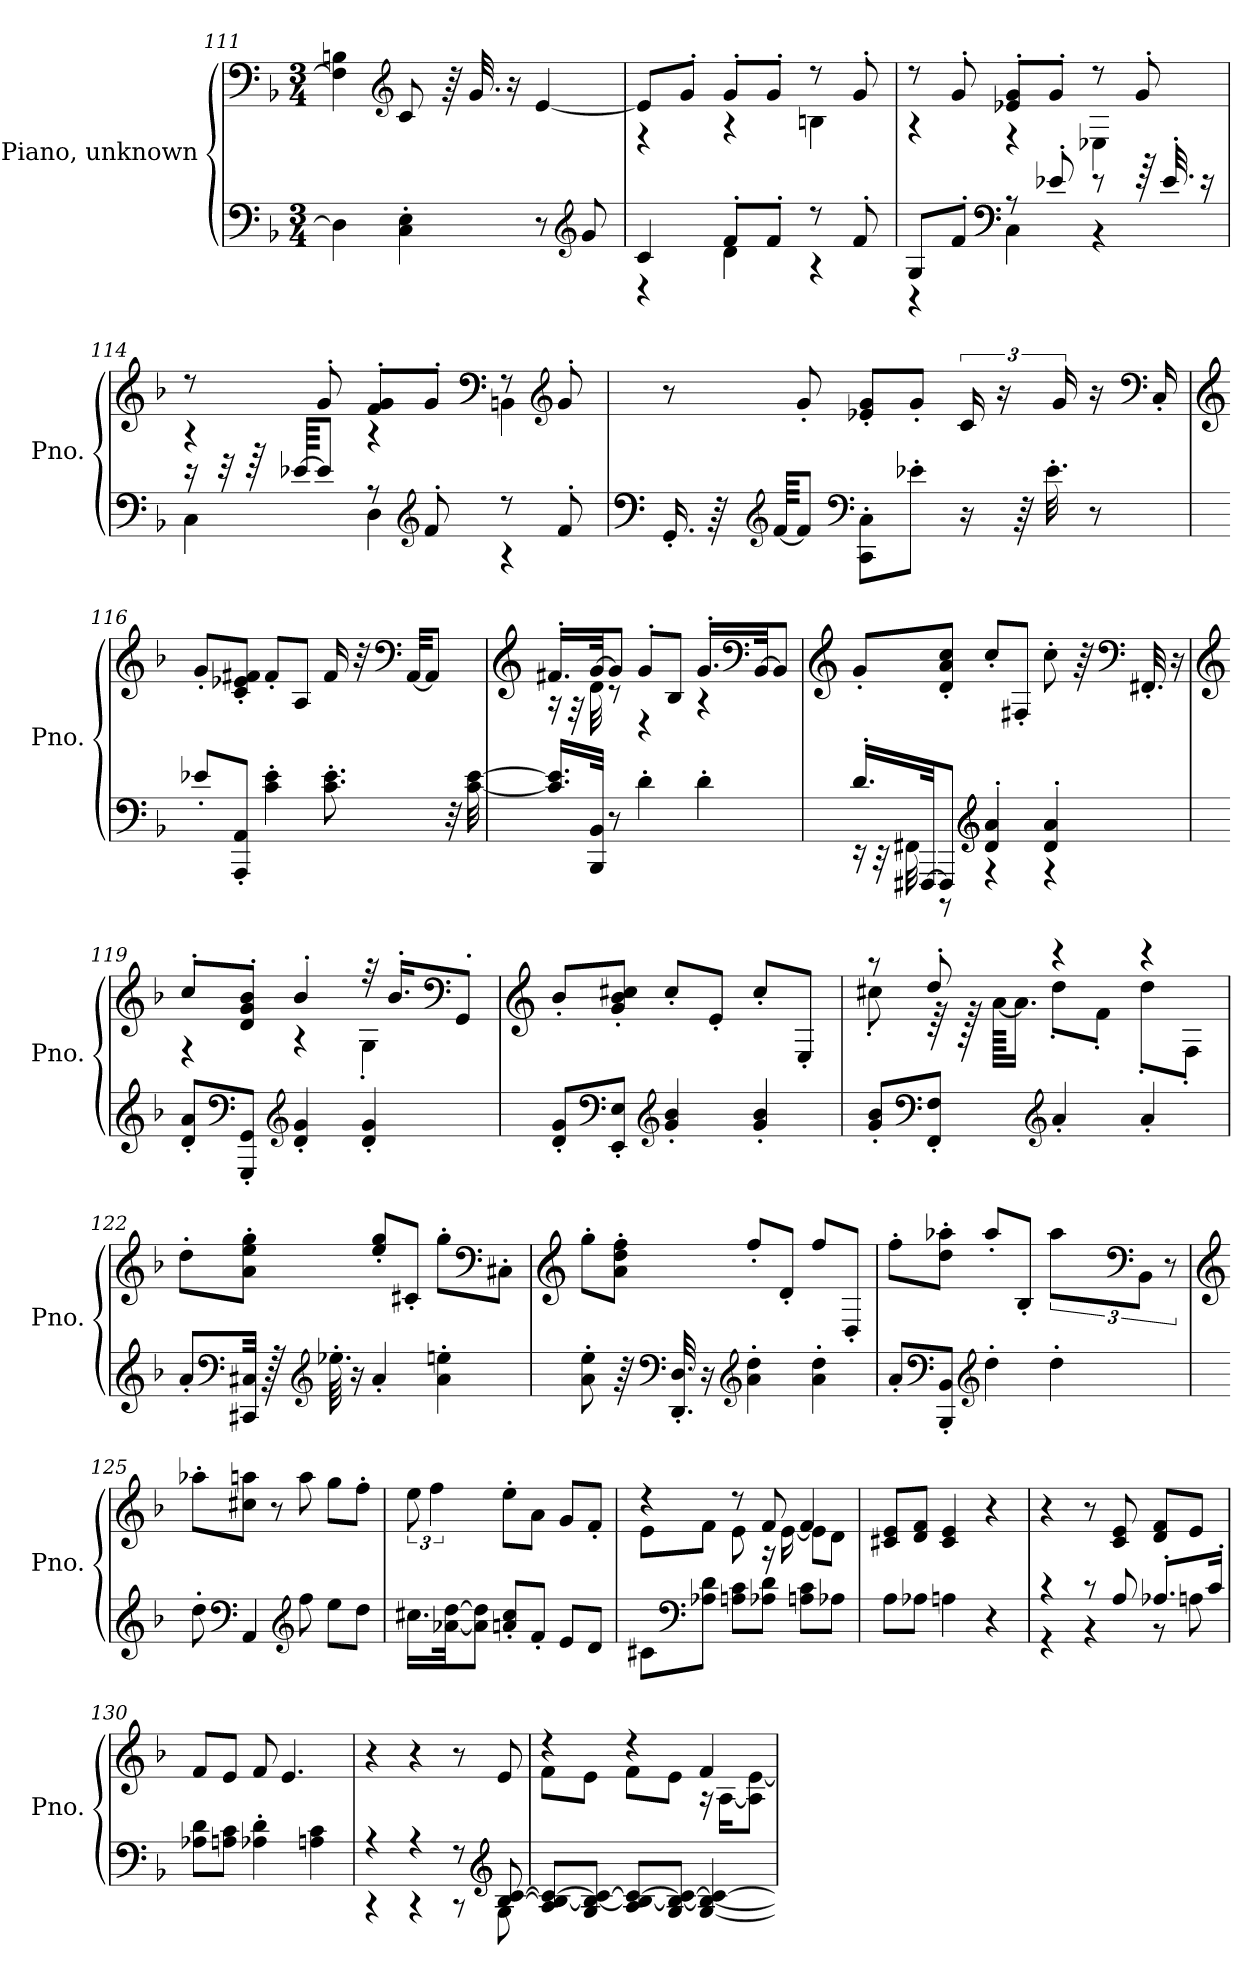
**kern	**kern
*part1	*part1
*staff2	*staff1
*I"Piano, unknown	*
*I'Pno.	*
*clefF4	*clefF4
*k[b-]	*k[b-]
*M3/4	*M3/4
=111	=111
4D\]	4F\] 4Bn\
*	*clefG2
4C\' 4E\'	8c/
.	64r
.	32.g/
.	16r
8r	[4e/
*clefG2	*
8g/	.
!!LO:LB:g=z
=112	=112
*^	*^
4c/	4r	8e/L]	4r
.	.	8g'/J	.
8f'/L	4d\	8g'/L	4r
8f'/J	.	8g'/J	.
8r	4r	8r	4Bn\
8f'/	.	8g'/	.
=113	=113	=113	=113
8G/L	4r	8r	4r
8f'/J	.	8g'/	.
*clefF4	*	*	*
8r	4C\	8e-X/' 8g/'L	4r
8e-X'/	.	8g'/J	.
8r	4r	8r	4E-X\
64r	.	8g'/	.
32.e-'/	.	.	.
16r	.	.	.
=114	=114	=114	=114
16r	4C\	8r	4r
32r	.	.	.
64r	.	.	.
[64e-X/KKKL	.	.	.
8e-/J]	.	8g'/	.
8r	4D\	8f/' 8g/'L	4r
*clefG2	*	*	*
8f'/	.	8g'/J	.
*	*	*clefF4	*
8r	4r	8r	4BBn\
*	*	*clefG2	*
8f'/	.	8g'/	.
*v	*v	*	*
*	*v	*v
!!LO:PB:g=z
=115	=115
*clefF4	*
16.GG'/	8r
64r	.
*clefG2	*
[64f/KKKL	.
8f/J]	8g'/
*clefF4	*
8CC\' 8C\'L	8e-X/' 8g/'L
8e-X'\J	8g'/J
16r	24c/
.	24r
64r	.
32.e-'\	.
.	24g/
8r	16r
*	*clefF4
.	16C'/
=116	=116
*	*clefG2
8e-X'/L	8g'/L
8AAA/' 8AA/'J	8c/' 8e-X/' 8f#X/'J
4c\' 4e-\'	8f#'/L
.	8A/J
8.c\' 8.e-\'	16f#/
.	32r
*	*clefF4
.	[32AA/KKL
.	8AA/J]
32r	.
[32c\ [32e-\	.
!!LO:LB:g=z
=117	=117
*	*clefG2
*	*^
16.c/] 16.e-/]LL	16.f#X'/LL	16r
.	.	32r
32BBB-/ 32BB-/JJk	[32g/JK	32d\
8r	8g/J]	8r
4d'\	8g'/L	4r
.	8B-/J	.
4d'\	16.g'/LL	4r
*	*clefF4	*
.	[32BB-/JK	.
.	8BB-/J]	.
*	*v	*v
=118	=118
*	*clefG2
*^	*
16.d'/LL	16r	8g'/L
.	32r	.
[32FFF#X/JK	32FF#X\	.
8FFF#/J]	8r	8d/' 8a/' 8cc/'J
*clefG2	*	*
4d/' 4a/'	4r	8cc'/L
.	.	8F#X'/J
4d/' 4a/'	4r	8cc'\
.	.	64r
*	*	*clefF4
.	.	32.FF#X'/
.	.	16r
*v	*v	*
!!LO:LB:g=z
=119	=119
*	*clefG2
*	*^
8d/' 8a/'L	8cc'/L	4r
*clefF4	*	*
8GGG/' 8GG/'J	8d/' 8g/' 8b-/'J	.
*clefG2	*	*
4d/' 4g/'	4b-'/	4r
4d/' 4g/'	32r	4G'\
.	16.b-'/KL	.
*	*clefF4	*
.	8GG'/J	.
*	*v	*v
=120	=120
*	*clefG2
8d/' 8g/'L	8b-'/L
*clefF4	*
8EE/' 8E/'J	8g/' 8b-/' 8cc#X/'J
*clefG2	*
4g/' 4b-/'	8cc#'/L
.	8e'/J
4g/' 4b-/'	8cc#'/L
.	8E'/J
=121	=121
*	*^
8g/' 8b-/'L	8r	8cc#X'\
*clefF4	*	*
8FF/' 8F/'J	8dd'/	64r
.	.	128r
.	.	[128a\KKKLL
.	.	16.a\JJ]
*clefG2	*	*
4a'/	4r	8dd'\L
.	.	8f'\J
4a'/	4r	8dd'\L
.	.	8F'\J
*	*v	*v
!!LO:LB:g=z
=122	=122
8a'/L	8dd'\L
*clefF4	*
32CC#X/ 32C#X/Jkk	8a\' 8ee\' 8gg\'J
128r	.
*clefG2	*
64.ee-X'\	.
16r	.
4a'/	8ee/' 8gg/'L
.	8c#X'/J
4a\' 4een\'	8gg'\L
*	*clefF4
.	8C#X'\J
=123	=123
*	*clefG2
8a\' 8ee\'	8gg'\L
64r	8a\' 8dd\' 8ff\'J
*clefF4	*
32.DD/' 32.D/'	.
16r	.
*clefG2	*
4a\' 4dd\'	8ff'/L
.	8d'/J
4a\' 4dd\'	8ff/L
.	8D'/J
=124	=124
8a'/L	8ff'\L
*clefF4	*
8BBB-/' 8BB-/'J	8dd\' 8aa-X\'J
*clefG2	*
4dd'\	8aa-'/L
.	8B-'/J
4dd'\	12aa-\L
*	*clefF4
.	12BB-\J
.	12r
!!LO:LB:g=z
=125	=125
*	*clefG2
8dd'\	8aa-X'\L
*clefF4	*
4AA/	8cc#X\ 8aan\J
.	8r
*clefG2	*
8ff\	8aa\
8ee\L	8gg\L
8dd\J	8ff'\J
=126	=126
16.cc#X\LL	12ee\
.	6ff\
[32a-X\ [32dd\JK	.
8a-\] 8dd\]J	.
8an/' 8cc#/'L	8ee'\L
8f'/J	8a\J
8e/L	8g/L
8d/J	8f'/J
=127	=127
*	*^
8c#X\L	4r	8e\L
*clefF4	*	*
8A-X\ 8d\J	.	8f\J
8An\ 8c#\L	8r	8e\
8A-X\ 8d\J	8f/	16r
.	.	[16e\
8An\ 8c#\L	4f/	8e\L]
8A-X\J	.	8d\J
*	*v	*v
=128	=128
8A\L	8c#X/ 8e/L
8A-X\J	8d/ 8f/J
4An\	4c#/ 4e/
4r	4r
!!LO:LB:g=z
=129	=129
*^	*
4r	4r	4r
8r	4r	8r
8A/	.	8c/ 8e/
8.A-X'/L	8r	8d/ 8f/L
.	8An\	8e/J
16c'/Jk	.	.
*v	*v	*
=130	=130
8A-X\ 8d\L	8f/L
8An\ 8c\J	8e/J
4A-X\' 4d\'	8f/
.	4.e/
4An\ 4c\	.
=131	=131
*^	*
4r	4r	4r
4r	4r	4r
8r	8r	8r
*clefG2	*	*
[8B-/ [8c/	8G\	8e/
*v	*v	*
=132	=132
*	*^
8A/ 8B-/_ 8c/_L	4r	8f\L
8G/ 8B-/_ 8c/_J	.	8e\J
8A/ 8B-/_ 8c/_L	4r	8f\L
8G/ 8B-/_ 8c/_J	.	8e\J
[4G/ 4B-/_ 4c/_	4f/	16r
.	.	[16A\KL
.	.	8A\] [8e\J
*	*v	*v
=	=
*-	*-
